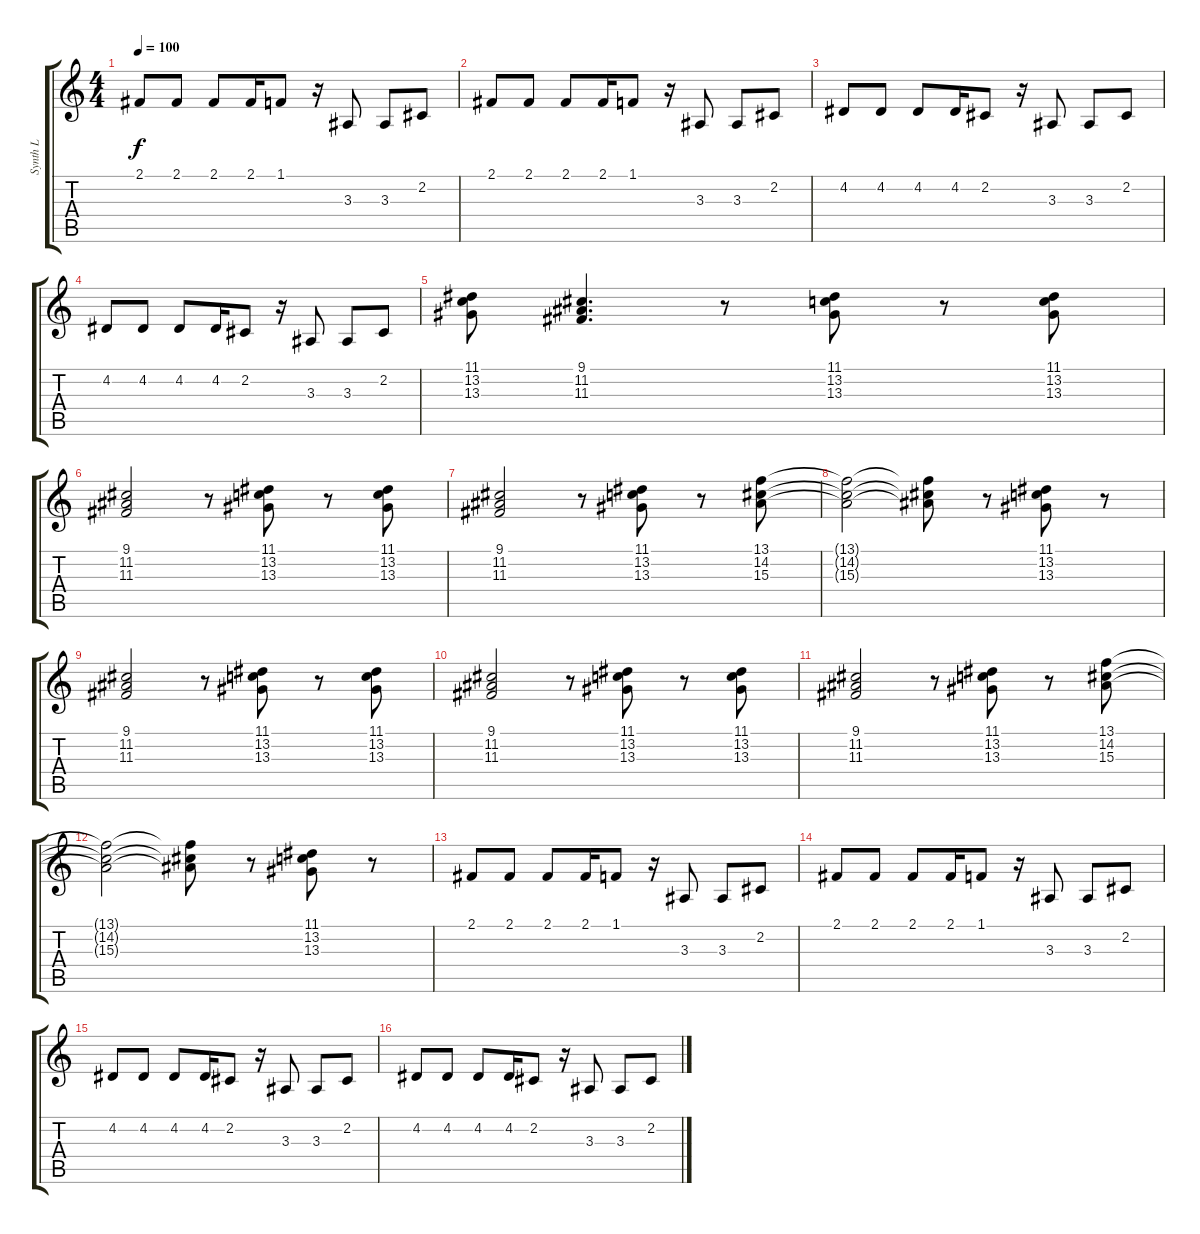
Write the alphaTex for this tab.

\track ("Synth L" "Synth L") {instrument lead2sawtooth}
\staff {score tabs}
\tuning (E4 B3 G3 D3 A2 E2) {hide}
\ts (4 4)
\tempo 100
\clef g2
\ks c
2.1.8{dy f} 2.1.8 2.1.8 2.1.16 1.1.8 r.16 3.3.8 3.3.8 2.2.8 |
2.1.8 2.1.8 2.1.8 2.1.16 1.1.8 r.16 3.3.8 3.3.8 2.2.8 |
4.2.8 4.2.8 4.2.8 4.2.16 2.2.8 r.16 3.3.8 3.3.8 2.2.8 |
4.2.8 4.2.8 4.2.8 4.2.16 2.2.8 r.16 3.3.8 3.3.8 2.2.8 |
(11.1 13.2 13.3).8 (9.1 11.2 11.3).4{d} r.8 (11.1 13.2 13.3).8 r.8 (11.1 13.2 13.3).8 |
(9.1 11.2 11.3).2 r.8 (11.1 13.2 13.3).8 r.8 (11.1 13.2 13.3).8 |
(9.1 11.2 11.3).2 r.8 (11.1 13.2 13.3).8 r.8 (13.1 14.2 15.3).8 |
(13.1{t} 14.2{t} 15.3{t}).2 (13.1{t} 14.2{t} 15.3{t}).8 r.8 (11.1 13.2 13.3).8 r.8 |
(9.1 11.2 11.3).2 r.8 (11.1 13.2 13.3).8 r.8 (11.1 13.2 13.3).8 |
(9.1 11.2 11.3).2 r.8 (11.1 13.2 13.3).8 r.8 (11.1 13.2 13.3).8 |
(9.1 11.2 11.3).2 r.8 (11.1 13.2 13.3).8 r.8 (13.1 14.2 15.3).8 |
(13.1{t} 14.2{t} 15.3{t}).2 (13.1{t} 14.2{t} 15.3{t}).8 r.8 (11.1 13.2 13.3).8 r.8 |
2.1.8 2.1.8 2.1.8 2.1.16 1.1.8 r.16 3.3.8 3.3.8 2.2.8 |
2.1.8 2.1.8 2.1.8 2.1.16 1.1.8 r.16 3.3.8 3.3.8 2.2.8 |
4.2.8 4.2.8 4.2.8 4.2.16 2.2.8 r.16 3.3.8 3.3.8 2.2.8 |
4.2.8 4.2.8 4.2.8 4.2.16 2.2.8 r.16 3.3.8 3.3.8 2.2.8
